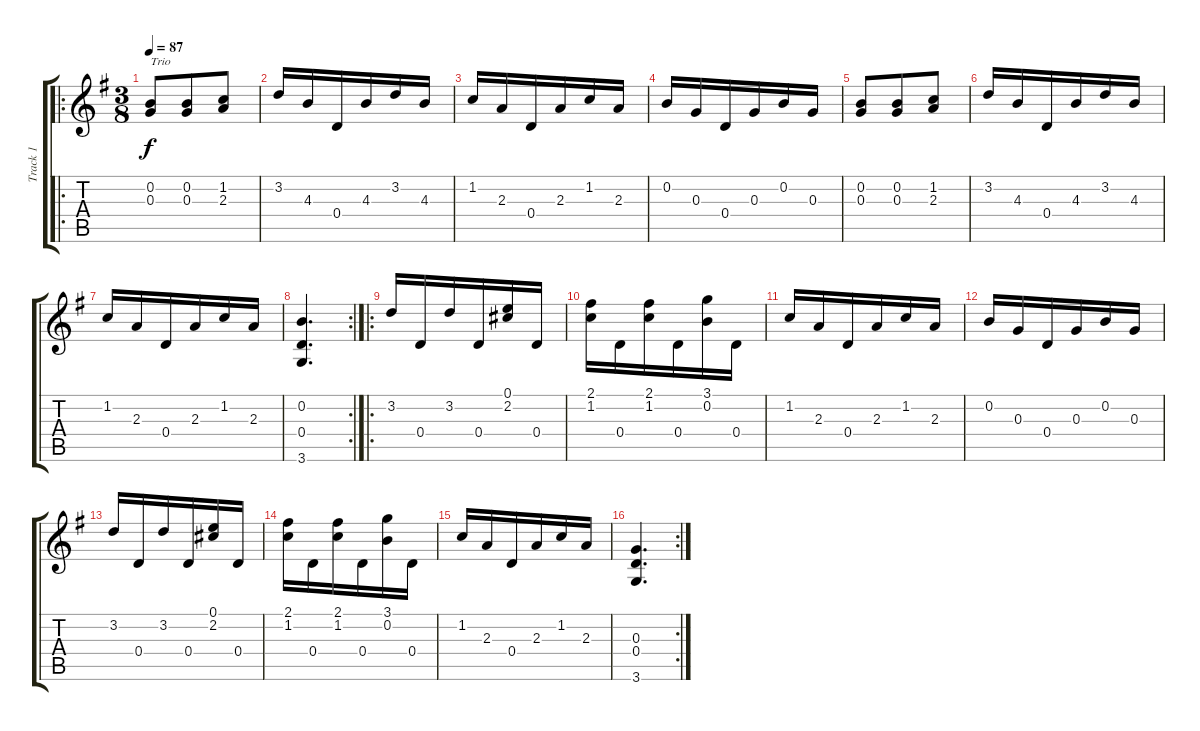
\track ("Track 1" "Track 1") {instrument acousticguitarsteel}
\staff {score tabs}
\tuning (E4 B3 G3 D3 A2 E2) {hide}
\ro
\ts (3 8)
\tempo 87
\clef g2
\ks g
(0.2 0.3).8{txt "Trio" dy f} (0.2 0.3).8 (1.2 2.3).8 |
3.2.16 4.3.16 0.4.16 4.3.16 3.2.16 4.3.16 |
1.2.16 2.3.16 0.4.16 2.3.16 1.2.16 2.3.16 |
0.2.16 0.3.16 0.4.16 0.3.16 0.2.16 0.3.16 |
(0.2 0.3).8 (0.2 0.3).8 (1.2 2.3).8 |
3.2.16 4.3.16 0.4.16 4.3.16 3.2.16 4.3.16 |
1.2.16 2.3.16 0.4.16 2.3.16 1.2.16 2.3.16 |
\rc 2
(0.2 0.4 3.6).4{d} |
\ro
3.2.16 0.4.16 3.2.16 0.4.16 (0.1 2.2).16 0.4.16 |
(2.1 1.2).16 0.4.16 (2.1 1.2).16 0.4.16 (3.1 0.2).16 0.4.16 |
1.2.16 2.3.16 0.4.16 2.3.16 1.2.16 2.3.16 |
0.2.16 0.3.16 0.4.16 0.3.16 0.2.16 0.3.16 |
3.2.16 0.4.16 3.2.16 0.4.16 (0.1 2.2).16 0.4.16 |
(2.1 1.2).16 0.4.16 (2.1 1.2).16 0.4.16 (3.1 0.2).16 0.4.16 |
1.2.16 2.3.16 0.4.16 2.3.16 1.2.16 2.3.16 |
\rc 2
(0.3 0.4 3.6).4{d}
